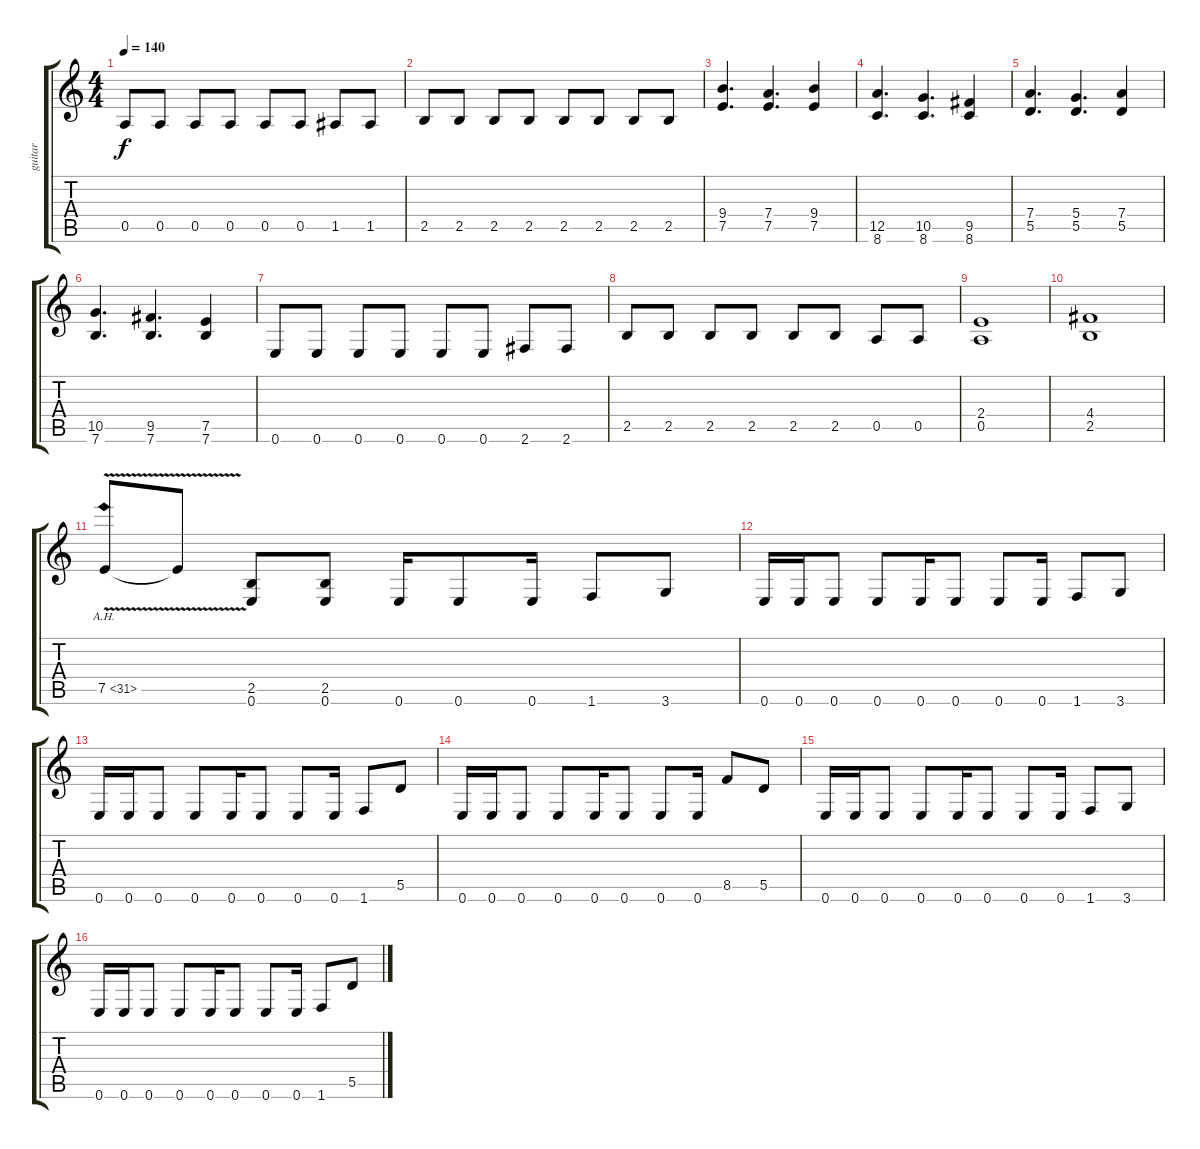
\track ("guitar" "guitar") {instrument distortionguitar}
\staff {score tabs}
\tuning (E4 B3 G3 D3 A2 E2) {hide}
\ts (4 4)
\tempo 140
\clef g2
\ks c
0.5.8{dy f} 0.5.8 0.5.8 0.5.8 0.5.8 0.5.8 1.5.8 1.5.8 |
2.5.8 2.5.8 2.5.8 2.5.8 2.5.8 2.5.8 2.5.8 2.5.8 |
(9.4 7.5).4{d} (7.4 7.5).4{d} (9.4 7.5).4 |
(12.5 8.6).4{d} (10.5 8.6).4{d} (9.5 8.6).4 |
(7.4 5.5).4{d} (5.4 5.5).4{d} (7.4 5.5).4 |
(10.5 7.6).4{d} (9.5 7.6).4{d} (7.5 7.6).4 |
0.6.8 0.6.8 0.6.8 0.6.8 0.6.8 0.6.8 2.6.8 2.6.8 |
2.5.8 2.5.8 2.5.8 2.5.8 2.5.8 2.5.8 0.5.8 0.5.8 |
(2.4 0.5).1 |
(4.4 2.5).1 |
7.5{ah 24 v}.8 7.5{t}.8 (2.5 0.6).8 (2.5 0.6).8 0.6.16 0.6.8 0.6.16 1.6.8 3.6.8 |
0.6.16 0.6.16 0.6.8 0.6.8 0.6.16 0.6.8 0.6.8 0.6.16 1.6.8 3.6.8 |
0.6.16 0.6.16 0.6.8 0.6.8 0.6.16 0.6.8 0.6.8 0.6.16 1.6.8 5.5.8 |
0.6.16 0.6.16 0.6.8 0.6.8 0.6.16 0.6.8 0.6.8 0.6.16 8.5.8 5.5.8 |
0.6.16 0.6.16 0.6.8 0.6.8 0.6.16 0.6.8 0.6.8 0.6.16 1.6.8 3.6.8 |
0.6.16 0.6.16 0.6.8 0.6.8 0.6.16 0.6.8 0.6.8 0.6.16 1.6.8 5.5.8
